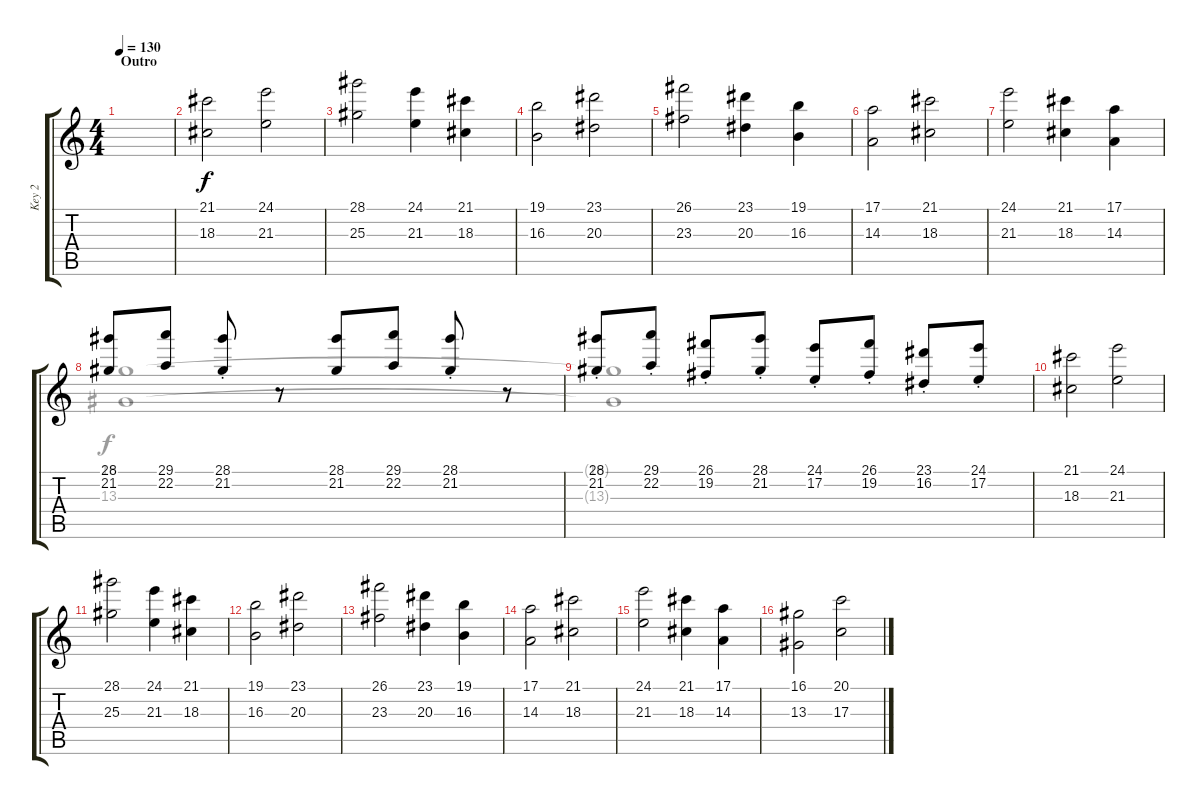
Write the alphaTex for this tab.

\track ("Key 2" "Key 2") {instrument stringensemble1}
\staff {score tabs}
\tuning (E4 B3 G3 D3 A2 E2) {hide}
\voice
\ts (4 4)
\section ("" "Outro")
\tempo 130
\clef g2
\ks c
|
(21.1 18.3).2{volume 8 instrument stringensemble1} (24.1 21.3).2 |
(28.1 25.3).2 (24.1 21.3).4 (21.1 18.3).4 |
(19.1 16.3).2 (23.1 20.3).2 |
(26.1 23.3).2 (23.1 20.3).4 (19.1 16.3).4 |
(17.1 14.3).2 (21.1 18.3).2 |
(24.1 21.3).2 (21.1 18.3).4 (17.1 14.3).4 |
(28.1 21.2).8 (29.1 22.2).8 (28.1{st} 21.2{st}).8 r.8 (28.1 21.2).8 (29.1 22.2).8 (28.1{st} 21.2{st}).8 r.8 |
(28.1{st} 21.2{st}).8 (29.1{st} 22.2{st}).8 (26.1{st} 19.2{st}).8 (28.1{st} 21.2{st}).8 (24.1{st} 17.2{st}).8 (26.1{st} 19.2{st}).8 (23.1{st} 16.2{st}).8 (24.1{st} 17.2{st}).8 |
(21.1 18.3).2 (24.1 21.3).2 |
(28.1 25.3).2 (24.1 21.3).4 (21.1 18.3).4 |
(19.1 16.3).2 (23.1 20.3).2 |
(26.1 23.3).2 (23.1 20.3).4 (19.1 16.3).4 |
(17.1 14.3).2 (21.1 18.3).2 |
(24.1 21.3).2 (21.1 18.3).4 (17.1 14.3).4 |
(16.1 13.3).2 (20.1 17.3).2
\voice
\clef g2
\ottava regular
\simile none
\ks c
|
|
|
|
|
|
|
(16.1 13.3).1 |
(16.1{t} 13.3{t}).1 |
|
|
|
|
|
|
